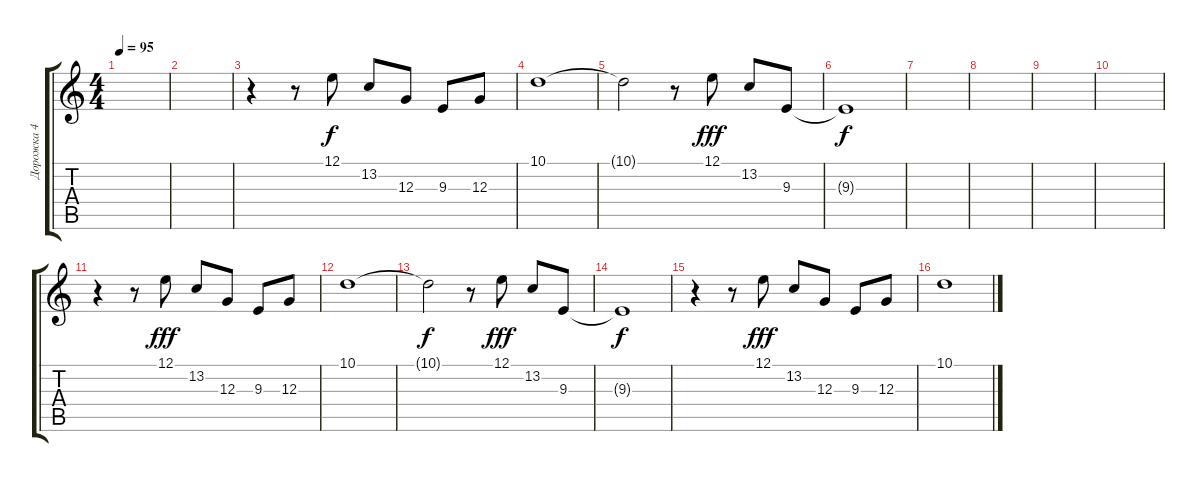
\track ("Дорожка 4" "Дорожка 4") {instrument electricpiano1}
\staff {score tabs}
\tuning (E4 B3 G3 D3 A2 E2) {hide}
\ts (4 4)
\tempo 95
\clef g2
\ks c
|
|
r.4 r.8 12.1.8 13.2.8 12.3.8 9.3.8 12.3.8 |
10.1.1 |
10.1{t}.2{dy f} r.8 12.1.8{dy fff} 13.2.8 9.3.8 |
9.3{t}.1{dy f} |
|
|
|
|
r.4 r.8 12.1.8{dy fff} 13.2.8 12.3.8 9.3.8 12.3.8 |
10.1.1 |
10.1{t}.2{dy f} r.8 12.1.8{dy fff} 13.2.8 9.3.8 |
9.3{t}.1{dy f} |
r.4 r.8 12.1.8{dy fff} 13.2.8 12.3.8 9.3.8 12.3.8 |
10.1.1
